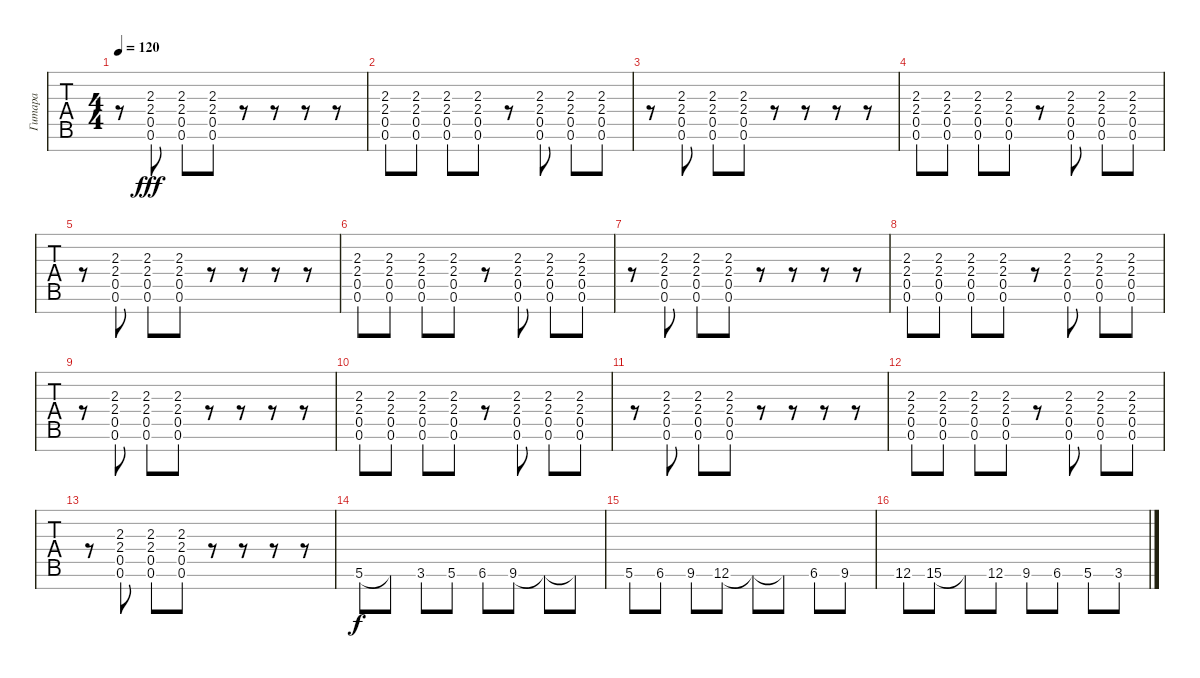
\track ("Гитара" "Гитара") {instrument distortionguitar}
\staff {tabs}
\tuning (E4 B3 G3 D3 A2 E2 B1) {hide}
\ts (4 4)
\tempo 120
\clef g2
\ks c
r.8{dy fff} (2.3{hac} 2.4{hac} 0.5{hac} 0.6{hac}).8 (2.3{hac} 2.4{hac} 0.5{hac} 0.6{hac}).8 (2.3{hac} 2.4{hac} 0.5{hac} 0.6{hac}).8 r.8 r.8 r.8 r.8 |
(2.3{hac} 2.4{hac} 0.5{hac} 0.6{hac}).8 (2.3{hac} 2.4{hac} 0.5{hac} 0.6{hac}).8 (2.3{hac} 2.4{hac} 0.5{hac} 0.6{hac}).8 (2.3{hac} 2.4{hac} 0.5{hac} 0.6{hac}).8 r.8 (2.3{hac} 2.4{hac} 0.5{hac} 0.6{hac}).8 (2.3{hac} 2.4{hac} 0.5{hac} 0.6{hac}).8 (2.3{hac} 2.4{hac} 0.5{hac} 0.6{hac}).8 |
r.8 (2.3{hac} 2.4{hac} 0.5{hac} 0.6{hac}).8 (2.3{hac} 2.4{hac} 0.5{hac} 0.6{hac}).8 (2.3{hac} 2.4{hac} 0.5{hac} 0.6{hac}).8 r.8 r.8 r.8 r.8 |
(2.3{hac} 2.4{hac} 0.5{hac} 0.6{hac}).8 (2.3{hac} 2.4{hac} 0.5{hac} 0.6{hac}).8 (2.3{hac} 2.4{hac} 0.5{hac} 0.6{hac}).8 (2.3{hac} 2.4{hac} 0.5{hac} 0.6{hac}).8 r.8 (2.3{hac} 2.4{hac} 0.5{hac} 0.6{hac}).8 (2.3{hac} 2.4{hac} 0.5{hac} 0.6{hac}).8 (2.3{hac} 2.4{hac} 0.5{hac} 0.6{hac}).8 |
r.8 (2.3{hac} 2.4{hac} 0.5{hac} 0.6{hac}).8 (2.3{hac} 2.4{hac} 0.5{hac} 0.6{hac}).8 (2.3{hac} 2.4{hac} 0.5{hac} 0.6{hac}).8 r.8 r.8 r.8 r.8 |
(2.3{hac} 2.4{hac} 0.5{hac} 0.6{hac}).8 (2.3{hac} 2.4{hac} 0.5{hac} 0.6{hac}).8 (2.3{hac} 2.4{hac} 0.5{hac} 0.6{hac}).8 (2.3{hac} 2.4{hac} 0.5{hac} 0.6{hac}).8 r.8 (2.3{hac} 2.4{hac} 0.5{hac} 0.6{hac}).8 (2.3{hac} 2.4{hac} 0.5{hac} 0.6{hac}).8 (2.3{hac} 2.4{hac} 0.5{hac} 0.6{hac}).8 |
r.8 (2.3{hac} 2.4{hac} 0.5{hac} 0.6{hac}).8 (2.3{hac} 2.4{hac} 0.5{hac} 0.6{hac}).8 (2.3{hac} 2.4{hac} 0.5{hac} 0.6{hac}).8 r.8 r.8 r.8 r.8 |
(2.3{hac} 2.4{hac} 0.5{hac} 0.6{hac}).8 (2.3{hac} 2.4{hac} 0.5{hac} 0.6{hac}).8 (2.3{hac} 2.4{hac} 0.5{hac} 0.6{hac}).8 (2.3{hac} 2.4{hac} 0.5{hac} 0.6{hac}).8 r.8 (2.3{hac} 2.4{hac} 0.5{hac} 0.6{hac}).8 (2.3{hac} 2.4{hac} 0.5{hac} 0.6{hac}).8 (2.3{hac} 2.4{hac} 0.5{hac} 0.6{hac}).8 |
r.8 (2.3{hac} 2.4{hac} 0.5{hac} 0.6{hac}).8 (2.3{hac} 2.4{hac} 0.5{hac} 0.6{hac}).8 (2.3{hac} 2.4{hac} 0.5{hac} 0.6{hac}).8 r.8 r.8 r.8 r.8 |
(2.3{hac} 2.4{hac} 0.5{hac} 0.6{hac}).8 (2.3{hac} 2.4{hac} 0.5{hac} 0.6{hac}).8 (2.3{hac} 2.4{hac} 0.5{hac} 0.6{hac}).8 (2.3{hac} 2.4{hac} 0.5{hac} 0.6{hac}).8 r.8 (2.3{hac} 2.4{hac} 0.5{hac} 0.6{hac}).8 (2.3{hac} 2.4{hac} 0.5{hac} 0.6{hac}).8 (2.3{hac} 2.4{hac} 0.5{hac} 0.6{hac}).8 |
r.8 (2.3{hac} 2.4{hac} 0.5{hac} 0.6{hac}).8 (2.3{hac} 2.4{hac} 0.5{hac} 0.6{hac}).8 (2.3{hac} 2.4{hac} 0.5{hac} 0.6{hac}).8 r.8 r.8 r.8 r.8 |
(2.3{hac} 2.4{hac} 0.5{hac} 0.6{hac}).8 (2.3{hac} 2.4{hac} 0.5{hac} 0.6{hac}).8 (2.3{hac} 2.4{hac} 0.5{hac} 0.6{hac}).8 (2.3{hac} 2.4{hac} 0.5{hac} 0.6{hac}).8 r.8 (2.3{hac} 2.4{hac} 0.5{hac} 0.6{hac}).8 (2.3{hac} 2.4{hac} 0.5{hac} 0.6{hac}).8 (2.3{hac} 2.4{hac} 0.5{hac} 0.6{hac}).8 |
r.8 (2.3{hac} 2.4{hac} 0.5{hac} 0.6{hac}).8 (2.3{hac} 2.4{hac} 0.5{hac} 0.6{hac}).8 (2.3{hac} 2.4{hac} 0.5{hac} 0.6{hac}).8 r.8 r.8 r.8 r.8 |
5.6.8{dy f} 5.6{t}.8 3.6.8 5.6.8 6.6.8 9.6.8 9.6{t}.8 9.6{t}.8 |
5.6.8 6.6.8 9.6.8 12.6.8 12.6{t}.8 12.6{t}.8 6.6.8 9.6.8 |
12.6.8 15.6.8 15.6{t}.8 12.6.8 9.6.8 6.6.8 5.6.8 3.6.8
